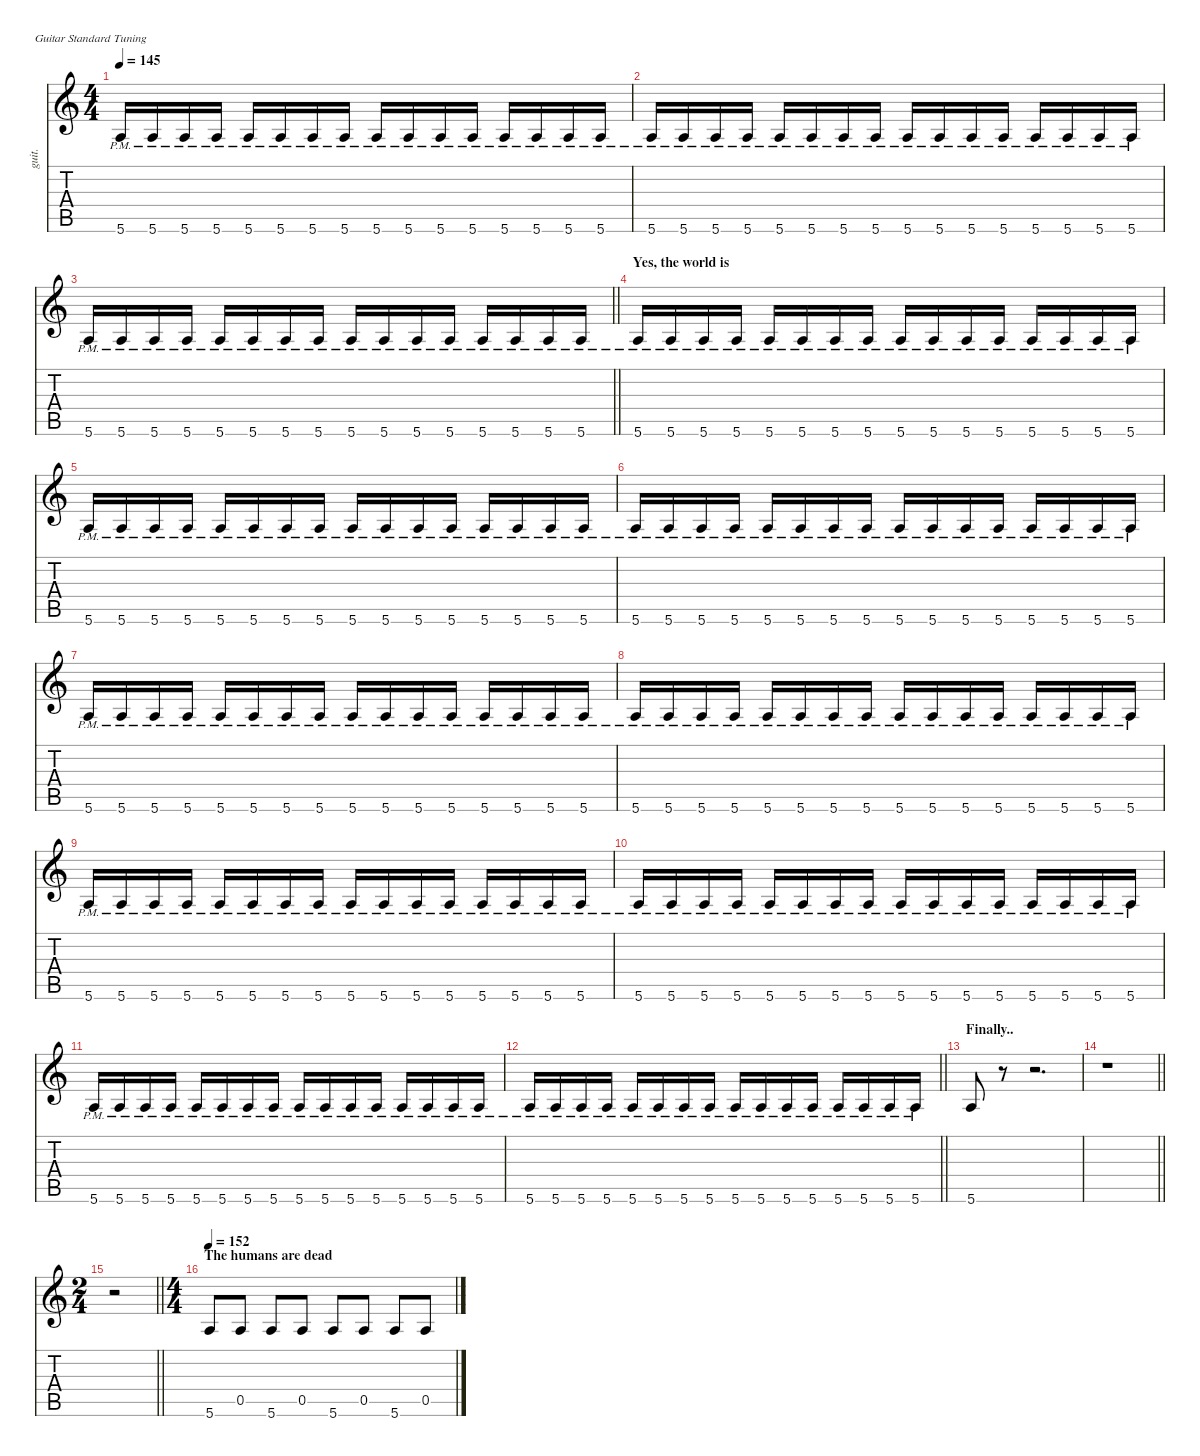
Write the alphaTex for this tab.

\defaultSystemsLayout 4
\hideDynamics
\bracketExtendMode nobrackets
\otherSystemsTrackNameOrientation horizontal
\track ("Guitar2" "guit.") {instrument acousticguitarnylon}
\staff {score tabs}
\tuning (E4 B3 G3 D3 A2 E2)
\ts (4 4)
\tempo 145
\clef g2
\ks c
5.6{pm}.16{dy mf beam Up} 5.6{pm}.16{beam Up} 5.6{pm}.16{beam Up} 5.6{pm}.16{beam Up} 5.6{pm}.16{beam Up} 5.6{pm}.16{beam Up} 5.6{pm}.16{beam Up} 5.6{pm}.16{beam Up} 5.6{pm}.16{beam Up} 5.6{pm}.16{beam Up} 5.6{pm}.16{beam Up} 5.6{pm}.16{beam Up} 5.6{pm}.16{beam Up} 5.6{pm}.16{beam Up} 5.6{pm}.16{beam Up} 5.6{pm}.16{beam Up} |
5.6{pm}.16{beam Up} 5.6{pm}.16{beam Up} 5.6{pm}.16{beam Up} 5.6{pm}.16{beam Up} 5.6{pm}.16{beam Up} 5.6{pm}.16{beam Up} 5.6{pm}.16{beam Up} 5.6{pm}.16{beam Up} 5.6{pm}.16{beam Up} 5.6{pm}.16{beam Up} 5.6{pm}.16{beam Up} 5.6{pm}.16{beam Up} 5.6{pm}.16{beam Up} 5.6{pm}.16{beam Up} 5.6{pm}.16{beam Up} 5.6{pm}.16{beam Up} |
\barLineRight lightlight
5.6{pm}.16{beam Up} 5.6{pm}.16{beam Up} 5.6{pm}.16{beam Up} 5.6{pm}.16{beam Up} 5.6{pm}.16{beam Up} 5.6{pm}.16{beam Up} 5.6{pm}.16{beam Up} 5.6{pm}.16{beam Up} 5.6{pm}.16{beam Up} 5.6{pm}.16{beam Up} 5.6{pm}.16{beam Up} 5.6{pm}.16{beam Up} 5.6{pm}.16{beam Up} 5.6{pm}.16{beam Up} 5.6{pm}.16{beam Up} 5.6{pm}.16{beam Up} |
\section ("" "Yes, the world is")
5.6{pm}.16{beam Up} 5.6{pm}.16{beam Up} 5.6{pm}.16{beam Up} 5.6{pm}.16{beam Up} 5.6{pm}.16{beam Up} 5.6{pm}.16{beam Up} 5.6{pm}.16{beam Up} 5.6{pm}.16{beam Up} 5.6{pm}.16{beam Up} 5.6{pm}.16{beam Up} 5.6{pm}.16{beam Up} 5.6{pm}.16{beam Up} 5.6{pm}.16{beam Up} 5.6{pm}.16{beam Up} 5.6{pm}.16{beam Up} 5.6{pm}.16{beam Up} |
5.6{pm}.16{beam Up} 5.6{pm}.16{beam Up} 5.6{pm}.16{beam Up} 5.6{pm}.16{beam Up} 5.6{pm}.16{beam Up} 5.6{pm}.16{beam Up} 5.6{pm}.16{beam Up} 5.6{pm}.16{beam Up} 5.6{pm}.16{beam Up} 5.6{pm}.16{beam Up} 5.6{pm}.16{beam Up} 5.6{pm}.16{beam Up} 5.6{pm}.16{beam Up} 5.6{pm}.16{beam Up} 5.6{pm}.16{beam Up} 5.6{pm}.16{beam Up} |
5.6{pm}.16{beam Up} 5.6{pm}.16{beam Up} 5.6{pm}.16{beam Up} 5.6{pm}.16{beam Up} 5.6{pm}.16{beam Up} 5.6{pm}.16{beam Up} 5.6{pm}.16{beam Up} 5.6{pm}.16{beam Up} 5.6{pm}.16{beam Up} 5.6{pm}.16{beam Up} 5.6{pm}.16{beam Up} 5.6{pm}.16{beam Up} 5.6{pm}.16{beam Up} 5.6{pm}.16{beam Up} 5.6{pm}.16{beam Up} 5.6{pm}.16{beam Up} |
5.6{pm}.16{beam Up} 5.6{pm}.16{beam Up} 5.6{pm}.16{beam Up} 5.6{pm}.16{beam Up} 5.6{pm}.16{beam Up} 5.6{pm}.16{beam Up} 5.6{pm}.16{beam Up} 5.6{pm}.16{beam Up} 5.6{pm}.16{beam Up} 5.6{pm}.16{beam Up} 5.6{pm}.16{beam Up} 5.6{pm}.16{beam Up} 5.6{pm}.16{beam Up} 5.6{pm}.16{beam Up} 5.6{pm}.16{beam Up} 5.6{pm}.16{beam Up} |
5.6{pm}.16{beam Up} 5.6{pm}.16{beam Up} 5.6{pm}.16{beam Up} 5.6{pm}.16{beam Up} 5.6{pm}.16{beam Up} 5.6{pm}.16{beam Up} 5.6{pm}.16{beam Up} 5.6{pm}.16{beam Up} 5.6{pm}.16{beam Up} 5.6{pm}.16{beam Up} 5.6{pm}.16{beam Up} 5.6{pm}.16{beam Up} 5.6{pm}.16{beam Up} 5.6{pm}.16{beam Up} 5.6{pm}.16{beam Up} 5.6{pm}.16{beam Up} |
5.6{pm}.16{beam Up} 5.6{pm}.16{beam Up} 5.6{pm}.16{beam Up} 5.6{pm}.16{beam Up} 5.6{pm}.16{beam Up} 5.6{pm}.16{beam Up} 5.6{pm}.16{beam Up} 5.6{pm}.16{beam Up} 5.6{pm}.16{beam Up} 5.6{pm}.16{beam Up} 5.6{pm}.16{beam Up} 5.6{pm}.16{beam Up} 5.6{pm}.16{beam Up} 5.6{pm}.16{beam Up} 5.6{pm}.16{beam Up} 5.6{pm}.16{beam Up} |
5.6{pm}.16{beam Up} 5.6{pm}.16{beam Up} 5.6{pm}.16{beam Up} 5.6{pm}.16{beam Up} 5.6{pm}.16{beam Up} 5.6{pm}.16{beam Up} 5.6{pm}.16{beam Up} 5.6{pm}.16{beam Up} 5.6{pm}.16{beam Up} 5.6{pm}.16{beam Up} 5.6{pm}.16{beam Up} 5.6{pm}.16{beam Up} 5.6{pm}.16{beam Up} 5.6{pm}.16{beam Up} 5.6{pm}.16{beam Up} 5.6{pm}.16{beam Up} |
5.6{pm}.16{beam Up} 5.6{pm}.16{beam Up} 5.6{pm}.16{beam Up} 5.6{pm}.16{beam Up} 5.6{pm}.16{beam Up} 5.6{pm}.16{beam Up} 5.6{pm}.16{beam Up} 5.6{pm}.16{beam Up} 5.6{pm}.16{beam Up} 5.6{pm}.16{beam Up} 5.6{pm}.16{beam Up} 5.6{pm}.16{beam Up} 5.6{pm}.16{beam Up} 5.6{pm}.16{beam Up} 5.6{pm}.16{beam Up} 5.6{pm}.16{beam Up} |
\barLineRight lightlight
5.6{pm}.16{beam Up} 5.6{pm}.16{beam Up} 5.6{pm}.16{beam Up} 5.6{pm}.16{beam Up} 5.6{pm}.16{beam Up} 5.6{pm}.16{beam Up} 5.6{pm}.16{beam Up} 5.6{pm}.16{beam Up} 5.6{pm}.16{beam Up} 5.6{pm}.16{beam Up} 5.6{pm}.16{beam Up} 5.6{pm}.16{beam Up} 5.6{pm}.16{beam Up} 5.6{pm}.16{beam Up} 5.6{pm}.16{beam Up} 5.6{pm}.16{beam Up} |
\section ("" "Finally..")
5.6.8{dy f beam Up} r.8{beam Up} r.2{d beam Up} |
\barLineRight lightlight
r.1{beam Down} |
\ts (2 4)
\beaming (8 2 2)
\barLineRight lightlight
r.2{beam Down} |
\ts (4 4)
\beaming (8 2 2 2 2)
\section ("" "The humans are dead")
\tempo 152
5.6.8{beam Up} 0.5.8{beam Up} 5.6.8{beam Up} 0.5.8{beam Up} 5.6.8{beam Up} 0.5.8{beam Up} 5.6.8{beam Up} 0.5.8{beam Up}
